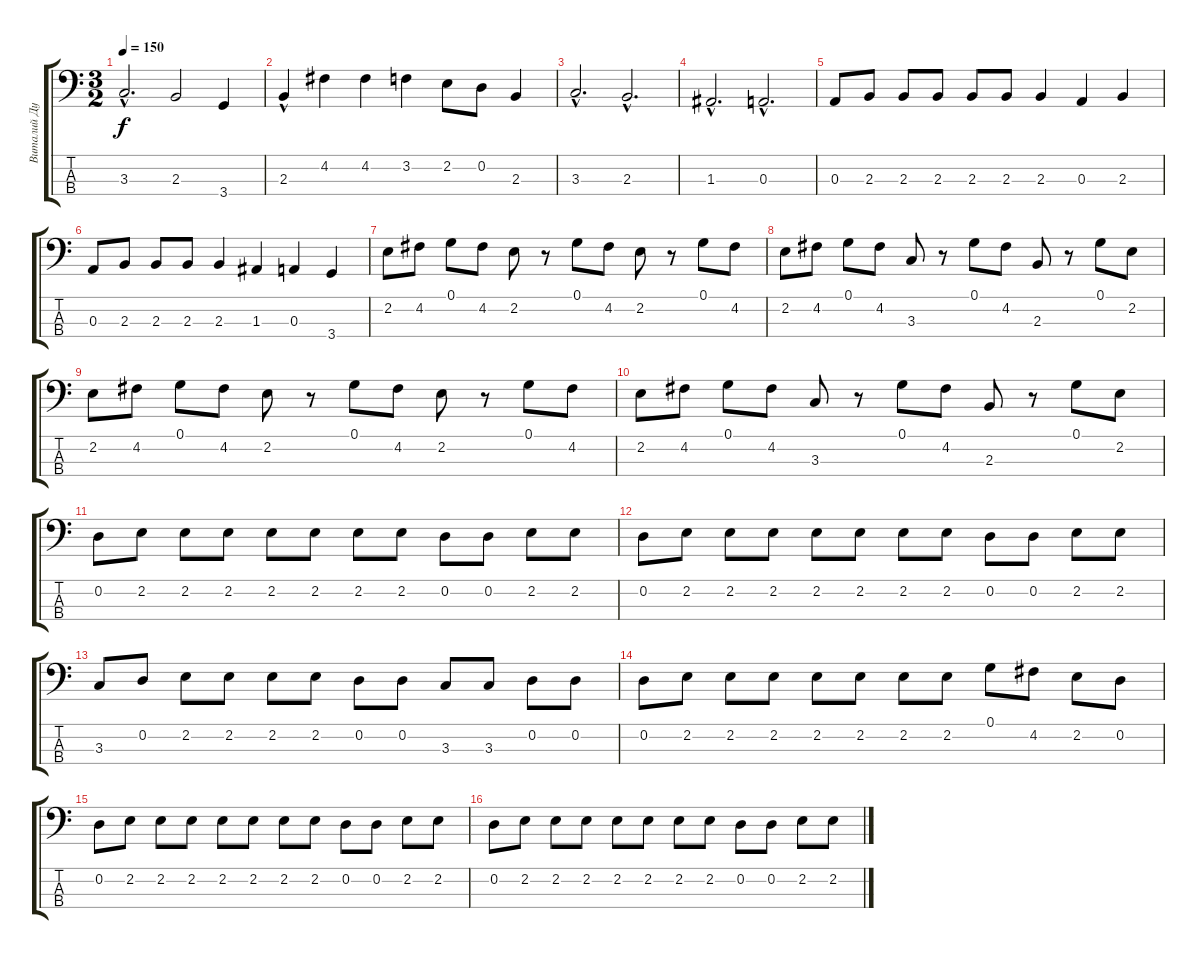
\track ("Виталий Дубинин" "Виталий Ду") {instrument electricbassfinger}
\staff {score tabs}
\tuning (G2 D2 A1 E1) {hide}
\ts (3 2)
\tempo 150
\clef f4
\ks c
3.3{hac}.2{d dy f} 2.3.2 3.4.4 |
2.3{hac}.4 4.2.4 4.2.4 3.2.4 2.2.8 0.2.8 2.3.4 |
3.3{hac}.2{d} 2.3{hac}.2{d} |
1.3{hac}.2{d} 0.3{hac}.2{d} |
0.3.8 2.3.8 2.3.8 2.3.8 2.3.8 2.3.8 2.3.4 0.3.4 2.3.4 |
0.3.8 2.3.8 2.3.8 2.3.8 2.3.4 1.3.4 0.3.4 3.4.4 |
2.2.8 4.2.8 0.1.8 4.2.8 2.2.8 r.8 0.1.8 4.2.8 2.2.8 r.8 0.1.8 4.2.8 |
2.2.8 4.2.8 0.1.8 4.2.8 3.3.8 r.8 0.1.8 4.2.8 2.3.8 r.8 0.1.8 2.2.8 |
2.2.8 4.2.8 0.1.8 4.2.8 2.2.8 r.8 0.1.8 4.2.8 2.2.8 r.8 0.1.8 4.2.8 |
2.2.8 4.2.8 0.1.8 4.2.8 3.3.8 r.8 0.1.8 4.2.8 2.3.8 r.8 0.1.8 2.2.8 |
0.2.8 2.2.8 2.2.8 2.2.8 2.2.8 2.2.8 2.2.8 2.2.8 0.2.8 0.2.8 2.2.8 2.2.8 |
0.2.8 2.2.8 2.2.8 2.2.8 2.2.8 2.2.8 2.2.8 2.2.8 0.2.8 0.2.8 2.2.8 2.2.8 |
3.3.8 0.2.8 2.2.8 2.2.8 2.2.8 2.2.8 0.2.8 0.2.8 3.3.8 3.3.8 0.2.8 0.2.8 |
0.2.8 2.2.8 2.2.8 2.2.8 2.2.8 2.2.8 2.2.8 2.2.8 0.1.8 4.2.8 2.2.8 0.2.8 |
0.2.8 2.2.8 2.2.8 2.2.8 2.2.8 2.2.8 2.2.8 2.2.8 0.2.8 0.2.8 2.2.8 2.2.8 |
0.2.8 2.2.8 2.2.8 2.2.8 2.2.8 2.2.8 2.2.8 2.2.8 0.2.8 0.2.8 2.2.8 2.2.8
